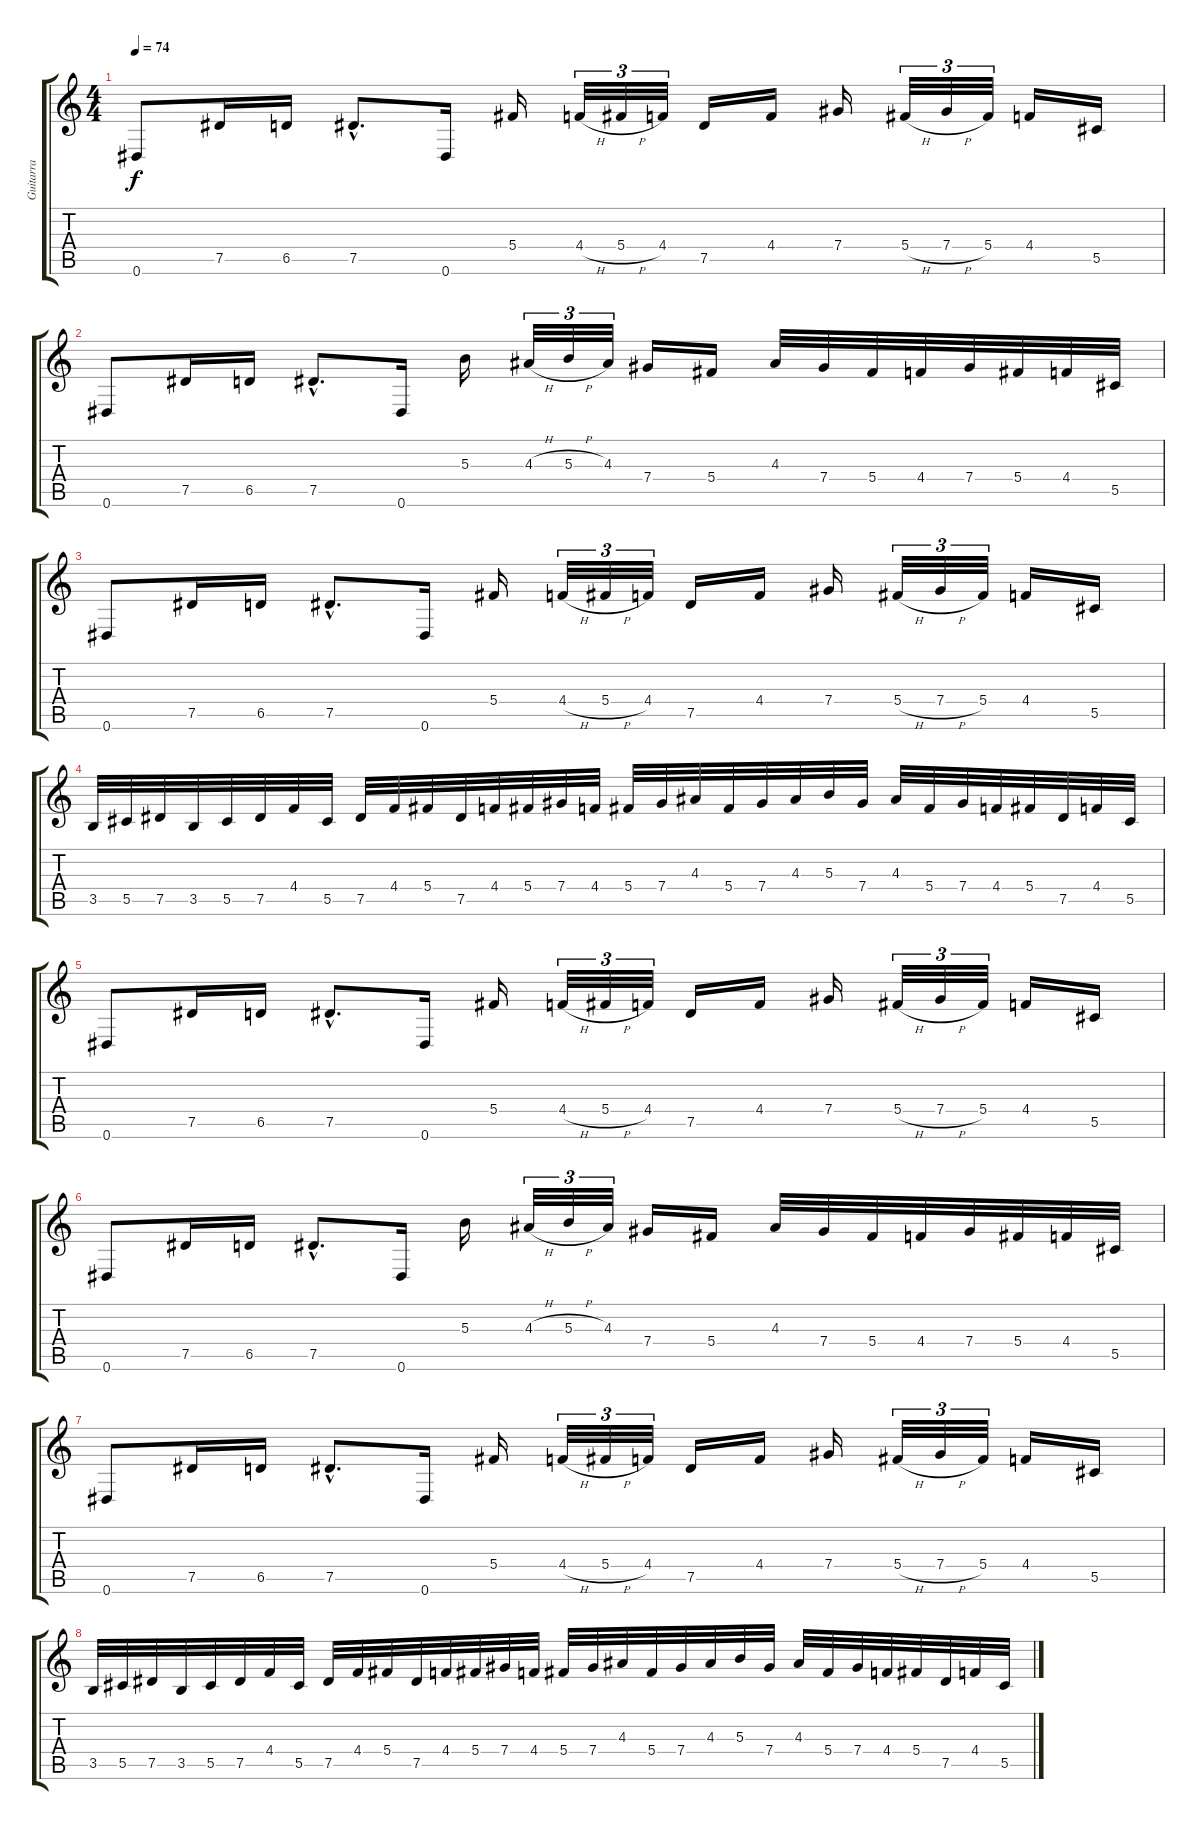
\track ("Guitarra" "Guitarra") {instrument overdrivenguitar}
\staff {score tabs}
\tuning (Eb4 Bb3 Gb3 Db3 Ab2 Eb2) {hide}
\ts (4 4)
\tempo 74
\clef g2
\ks c
0.6.8{dy f} 7.5.16 6.5.16 7.5{hac}.8{d} 0.6.16 5.4.16 4.4{h}.32{tu (3 2)} 5.4{h}.32{tu (3 2)} 4.4.32{tu (3 2)} 7.5.16 4.4.16 7.4.16 5.4{h}.32{tu (3 2)} 7.4{h}.32{tu (3 2)} 5.4.32{tu (3 2)} 4.4.16 5.5.16 |
0.6.8 7.5.16 6.5.16 7.5{hac}.8{d} 0.6.16 5.3.16 4.3{h}.32{tu (3 2)} 5.3{h}.32{tu (3 2)} 4.3.32{tu (3 2)} 7.4.16 5.4.16 4.3.32 7.4.32 5.4.32 4.4.32 7.4.32 5.4.32 4.4.32 5.5.32 |
0.6.8 7.5.16 6.5.16 7.5{hac}.8{d} 0.6.16 5.4.16 4.4{h}.32{tu (3 2)} 5.4{h}.32{tu (3 2)} 4.4.32{tu (3 2)} 7.5.16 4.4.16 7.4.16 5.4{h}.32{tu (3 2)} 7.4{h}.32{tu (3 2)} 5.4.32{tu (3 2)} 4.4.16 5.5.16 |
3.5.32 5.5.32 7.5.32 3.5.32 5.5.32 7.5.32 4.4.32 5.5.32 7.5.32 4.4.32 5.4.32 7.5.32 4.4.32 5.4.32 7.4.32 4.4.32 5.4.32 7.4.32 4.3.32 5.4.32 7.4.32 4.3.32 5.3.32 7.4.32 4.3.32 5.4.32 7.4.32 4.4.32 5.4.32 7.5.32 4.4.32 5.5.32 |
0.6.8 7.5.16 6.5.16 7.5{hac}.8{d} 0.6.16 5.4.16 4.4{h}.32{tu (3 2)} 5.4{h}.32{tu (3 2)} 4.4.32{tu (3 2)} 7.5.16 4.4.16 7.4.16 5.4{h}.32{tu (3 2)} 7.4{h}.32{tu (3 2)} 5.4.32{tu (3 2)} 4.4.16 5.5.16 |
0.6.8 7.5.16 6.5.16 7.5{hac}.8{d} 0.6.16 5.3.16 4.3{h}.32{tu (3 2)} 5.3{h}.32{tu (3 2)} 4.3.32{tu (3 2)} 7.4.16 5.4.16 4.3.32 7.4.32 5.4.32 4.4.32 7.4.32 5.4.32 4.4.32 5.5.32 |
0.6.8 7.5.16 6.5.16 7.5{hac}.8{d} 0.6.16 5.4.16 4.4{h}.32{tu (3 2)} 5.4{h}.32{tu (3 2)} 4.4.32{tu (3 2)} 7.5.16 4.4.16 7.4.16 5.4{h}.32{tu (3 2)} 7.4{h}.32{tu (3 2)} 5.4.32{tu (3 2)} 4.4.16 5.5.16 |
3.5.32 5.5.32 7.5.32 3.5.32 5.5.32 7.5.32 4.4.32 5.5.32 7.5.32 4.4.32 5.4.32 7.5.32 4.4.32 5.4.32 7.4.32 4.4.32 5.4.32 7.4.32 4.3.32 5.4.32 7.4.32 4.3.32 5.3.32 7.4.32 4.3.32 5.4.32 7.4.32 4.4.32 5.4.32 7.5.32 4.4.32 5.5.32
